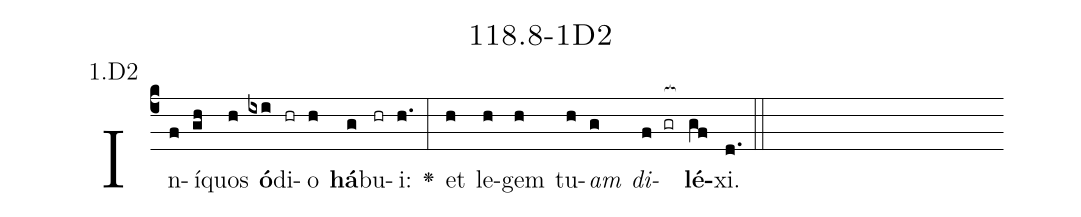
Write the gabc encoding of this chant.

name: 118.8-1D2;
annotation: 1.D2;
%%
(c4)In(f)í(gh)quos(h) <b>ó</b>(ixi)di(hr)o(h) <b>há</b>(g)bu(hr)i:(h.) <v>\greheightstar</v>(:) et(h) le(h)gem(h) tu(h)<i>am</i>(g) <i>di</i>(f gr[ocb:1{])<b>lé</b>(gf[ocb:0}])xi.(d.) (::)


%E(h) u(h) o(g) u(f) a(gf) e.(d.) (::)
